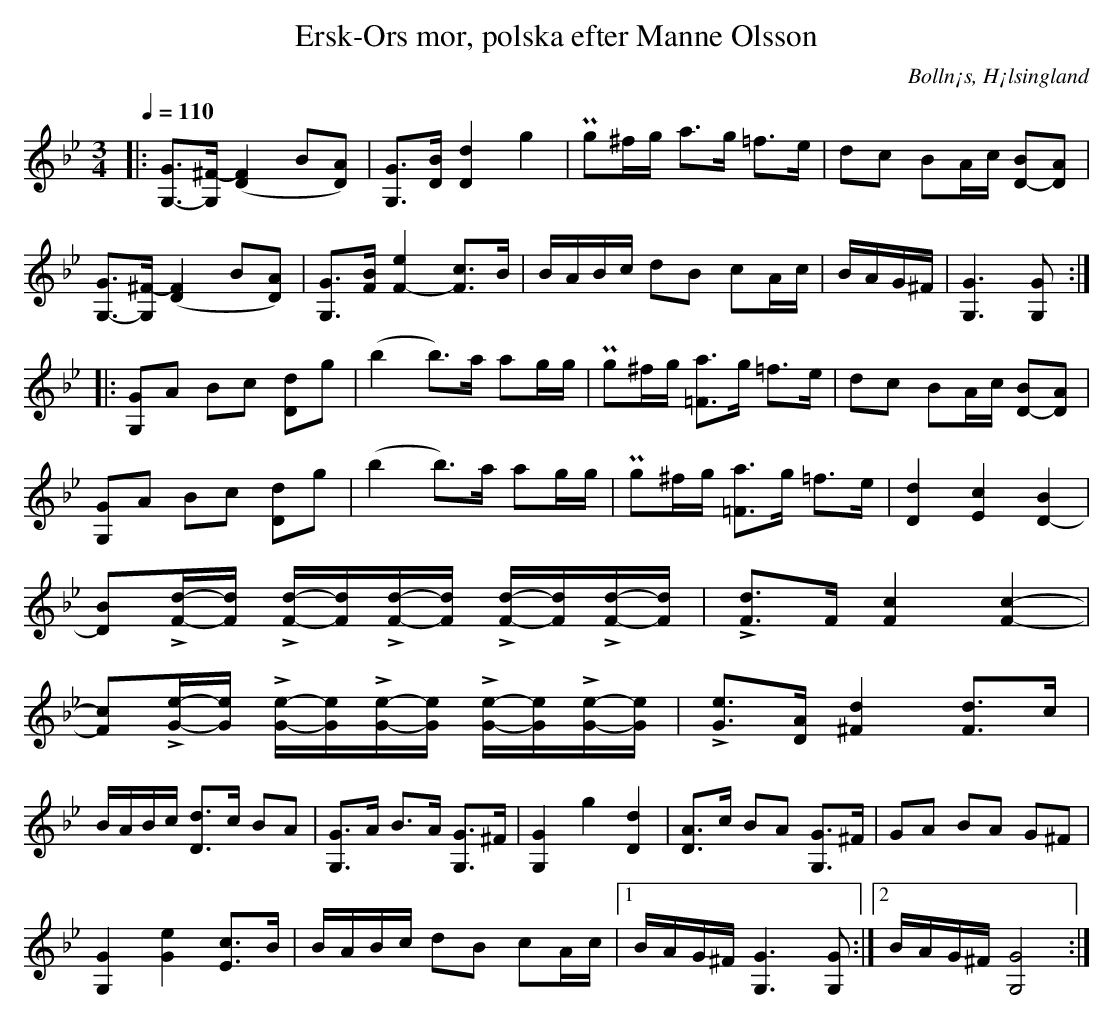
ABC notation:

X:1
T: Ersk-Ors mor, polska efter Manne Olsson
O:Bolln¡s, H¡lsingland
M:3/4
L:1/8
Q:1/4=110
K:Gm
|:[G,- G]>[G, ^F-] [F2 (D2] B[D) A]| [G, G]>[D B] [D2 d2] g2| Pg^f/g/ a>g =f>e | dc   BA/c/ [B D-][D A]|
[G,- G]>[G, ^F-] [F2 (D2] B[D) A]| [G, G]>[F B] [F2- e2] [F c]>B|B/A/B/c/  dB cA/c/  | B/A/G/^F/ |[G,3 G3] [G, G] :|
|:[G, G]A Bc [D d]g| (b2 b)>a ag/g/| Pg^f/g/  [=F a]>g =f>e | dc BA/c/ [D- B][D A]|
[G, G]A Bc [D d]g| (b2 b)>a ag/g/| Pg^f/g/  [=F a]>g =f>e | [D2 d2][E2 c2] [D2- B2]|
[D B]L[F/d/]-[F/d/] L[F/d/]-[F/d/]L[F/d/]-[F/d/] L[F/d/]-[F/d/]L[F/d/]-[F/d/]|L[F d]>F [F2 c2] [F2 c2]-|
[F c]L[G/e/]-[G/e/] L[G/e/]-[G/e/]L[G/e/]-[G/e/] L[G/e/]-[G/e/]L[G/e/]-[G/e/]|L[Ge]>[D A] [^F2 d2] [F d]>c|
B/A/B/c/ [D d]>c BA|[G, G]>A B>A [G, G]>^F|[G,2 G2] g2 [D2 d2]|[D A]>c BA [G, G]>^F|GA BA G^F|
[G,2 G2] [G2 e2] [E c]>B|B/A/B/c/ dB cA/c/|1 B/A/G/^F/ [G,3 G3][G, G]:|2 B/A/G/^F/ [G,4 G4]:|
